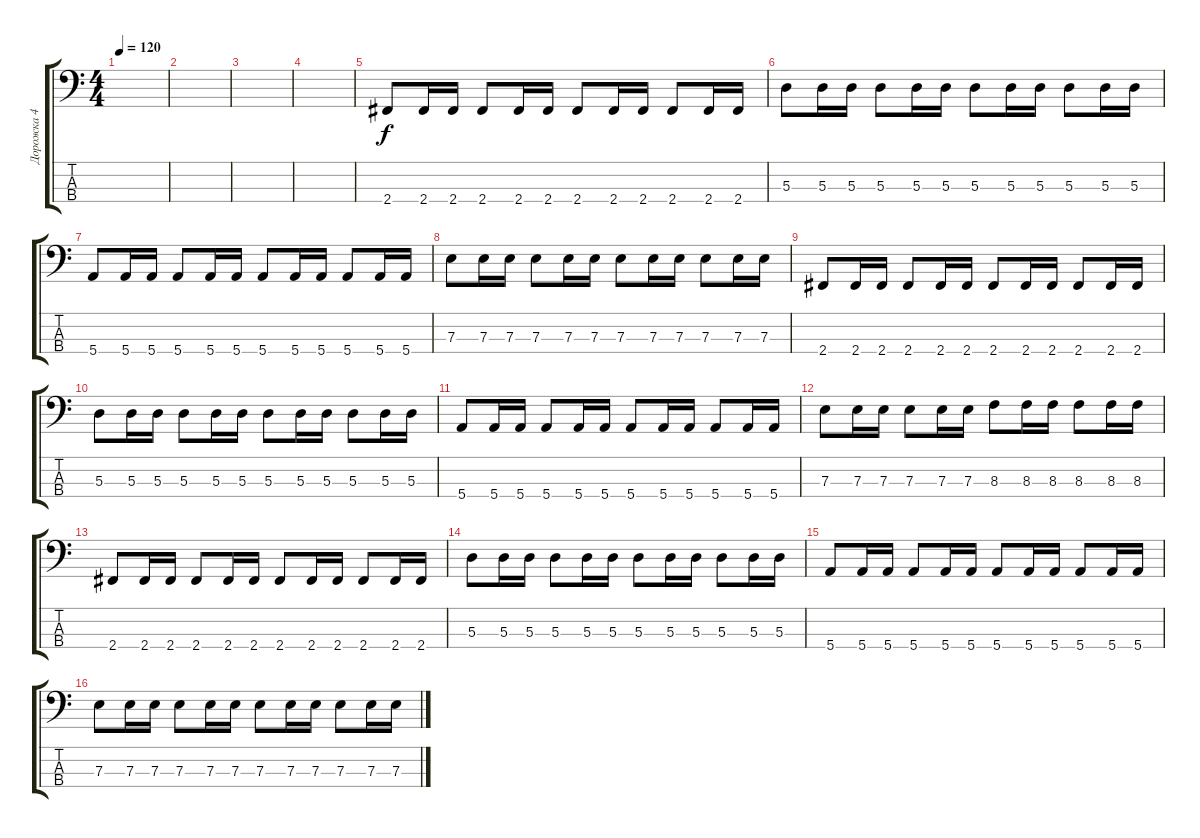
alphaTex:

\track ("Дорожка 4" "Дорожка 4") {instrument electricbassfinger}
\staff {score tabs}
\tuning (G2 D2 A1 E1) {hide}
\ts (4 4)
\tempo 120
\clef f4
\ks c
|
|
|
|
2.4.8 2.4.16 2.4.16 2.4.8 2.4.16 2.4.16 2.4.8 2.4.16 2.4.16 2.4.8 2.4.16 2.4.16 |
5.3.8 5.3.16 5.3.16 5.3.8 5.3.16 5.3.16 5.3.8 5.3.16 5.3.16 5.3.8 5.3.16 5.3.16 |
5.4.8 5.4.16 5.4.16 5.4.8 5.4.16 5.4.16 5.4.8 5.4.16 5.4.16 5.4.8 5.4.16 5.4.16 |
7.3.8 7.3.16 7.3.16 7.3.8 7.3.16 7.3.16 7.3.8 7.3.16 7.3.16 7.3.8 7.3.16 7.3.16 |
2.4.8 2.4.16 2.4.16 2.4.8 2.4.16 2.4.16 2.4.8 2.4.16 2.4.16 2.4.8 2.4.16 2.4.16 |
5.3.8 5.3.16 5.3.16 5.3.8 5.3.16 5.3.16 5.3.8 5.3.16 5.3.16 5.3.8 5.3.16 5.3.16 |
5.4.8 5.4.16 5.4.16 5.4.8 5.4.16 5.4.16 5.4.8 5.4.16 5.4.16 5.4.8 5.4.16 5.4.16 |
7.3.8 7.3.16 7.3.16 7.3.8 7.3.16 7.3.16 8.3.8 8.3.16 8.3.16 8.3.8 8.3.16 8.3.16 |
2.4.8 2.4.16 2.4.16 2.4.8 2.4.16 2.4.16 2.4.8 2.4.16 2.4.16 2.4.8 2.4.16 2.4.16 |
5.3.8 5.3.16 5.3.16 5.3.8 5.3.16 5.3.16 5.3.8 5.3.16 5.3.16 5.3.8 5.3.16 5.3.16 |
5.4.8 5.4.16 5.4.16 5.4.8 5.4.16 5.4.16 5.4.8 5.4.16 5.4.16 5.4.8 5.4.16 5.4.16 |
7.3.8 7.3.16 7.3.16 7.3.8 7.3.16 7.3.16 7.3.8 7.3.16 7.3.16 7.3.8 7.3.16 7.3.16
